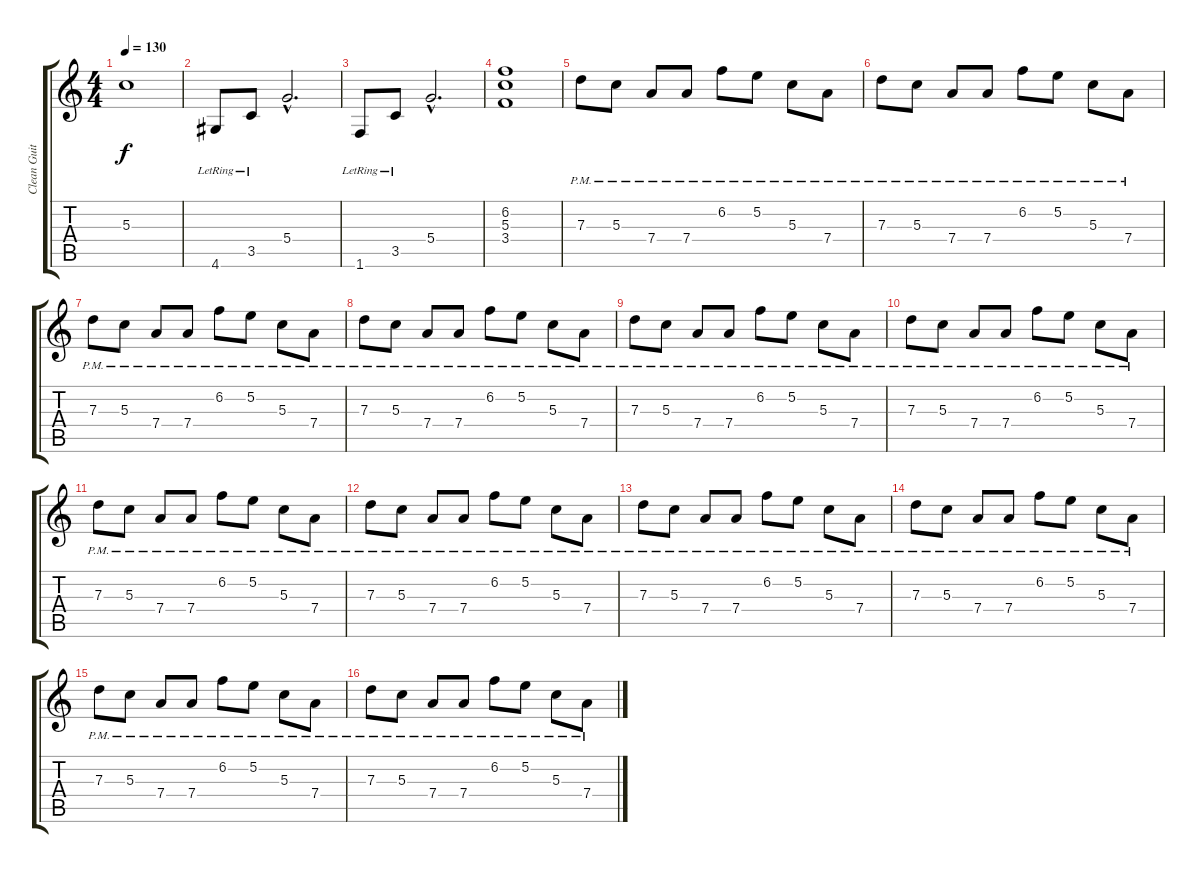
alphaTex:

\track ("Clean Guitar" "Clean Guit") {instrument electricguitarclean}
\staff {score tabs}
\tuning (E4 B3 G3 D3 A2 E2) {hide}
\ts (4 4)
\tempo 130
\clef g2
\ks c
5.3.1{dy f} |
4.6{lr}.8 3.5{lr}.8 5.4{hac}.2{d} |
1.6{lr}.8 3.5{lr}.8 5.4{hac}.2{d} |
(6.2 5.3 3.4).1 |
7.3{pm}.8 5.3{pm}.8 7.4{pm}.8 7.4{pm}.8 6.2{pm}.8 5.2{pm}.8 5.3{pm}.8 7.4{pm}.8 |
7.3{pm}.8 5.3{pm}.8 7.4{pm}.8 7.4{pm}.8 6.2{pm}.8 5.2{pm}.8 5.3{pm}.8 7.4{pm}.8 |
7.3{pm}.8 5.3{pm}.8 7.4{pm}.8 7.4{pm}.8 6.2{pm}.8 5.2{pm}.8 5.3{pm}.8 7.4{pm}.8 |
7.3{pm}.8 5.3{pm}.8 7.4{pm}.8 7.4{pm}.8 6.2{pm}.8 5.2{pm}.8 5.3{pm}.8 7.4{pm}.8 |
7.3{pm}.8 5.3{pm}.8 7.4{pm}.8 7.4{pm}.8 6.2{pm}.8 5.2{pm}.8 5.3{pm}.8 7.4{pm}.8 |
7.3{pm}.8 5.3{pm}.8 7.4{pm}.8 7.4{pm}.8 6.2{pm}.8 5.2{pm}.8 5.3{pm}.8 7.4{pm}.8 |
7.3{pm}.8 5.3{pm}.8 7.4{pm}.8 7.4{pm}.8 6.2{pm}.8 5.2{pm}.8 5.3{pm}.8 7.4{pm}.8 |
7.3{pm}.8 5.3{pm}.8 7.4{pm}.8 7.4{pm}.8 6.2{pm}.8 5.2{pm}.8 5.3{pm}.8 7.4{pm}.8 |
7.3{pm}.8 5.3{pm}.8 7.4{pm}.8 7.4{pm}.8 6.2{pm}.8 5.2{pm}.8 5.3{pm}.8 7.4{pm}.8 |
7.3{pm}.8 5.3{pm}.8 7.4{pm}.8 7.4{pm}.8 6.2{pm}.8 5.2{pm}.8 5.3{pm}.8 7.4{pm}.8 |
7.3{pm}.8 5.3{pm}.8 7.4{pm}.8 7.4{pm}.8 6.2{pm}.8 5.2{pm}.8 5.3{pm}.8 7.4{pm}.8 |
7.3{pm}.8 5.3{pm}.8 7.4{pm}.8 7.4{pm}.8 6.2{pm}.8 5.2{pm}.8 5.3{pm}.8 7.4{pm}.8
